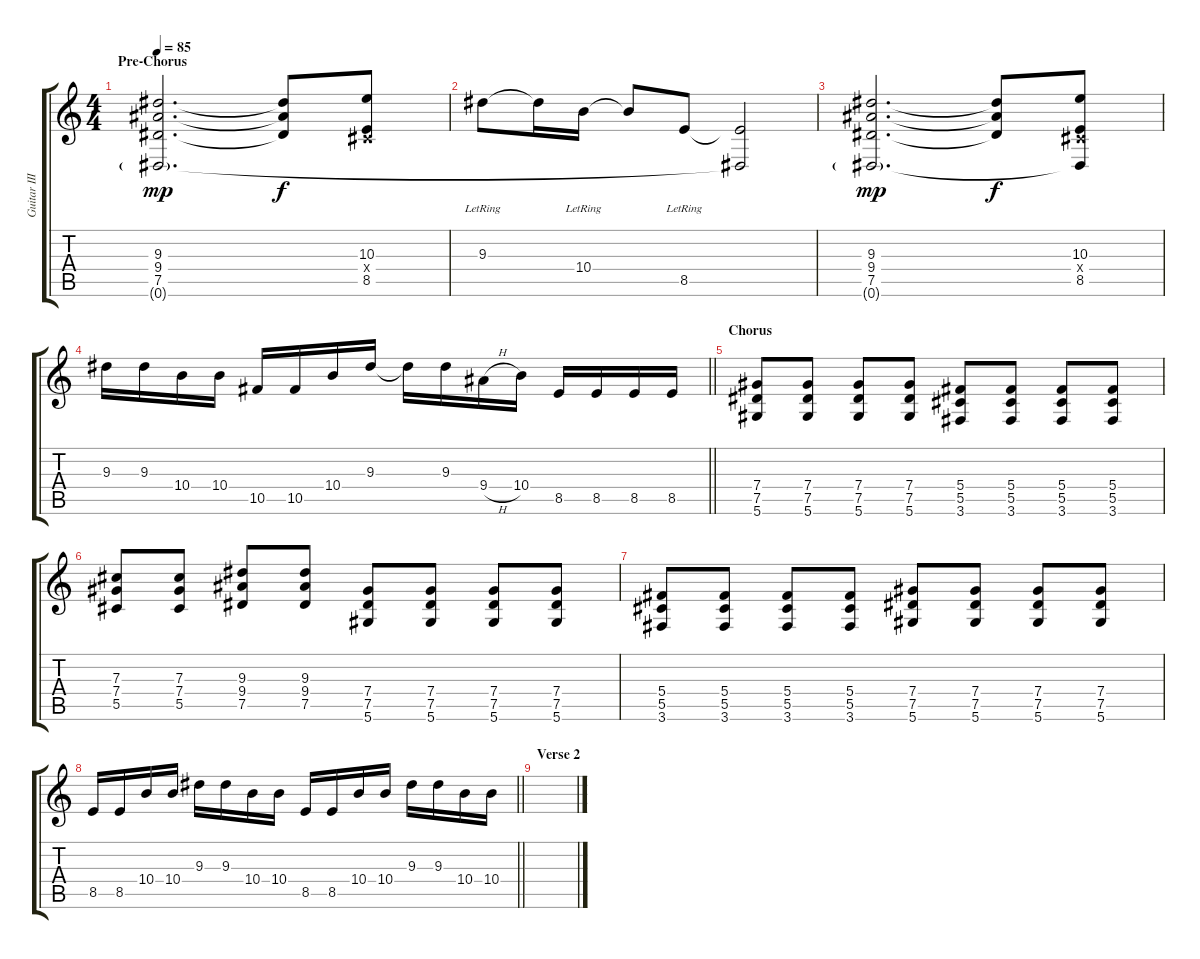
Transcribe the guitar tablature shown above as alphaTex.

\track ("Guitar III (Dist.) - Jade" "Guitar III") {instrument overdrivenguitar}
\staff {score tabs}
\tuning (Eb4 Bb3 Gb3 Db3 Ab2 Eb2) {hide}
\ts (4 4)
\section ("" "Pre-Chorus")
\tempo 85
\clef g2
\ks c
(9.3 9.4 7.5 0.6{g}).2{d dy mp} (9.3{t} 9.4{t} 7.5{t}).8{dy f} (10.3 0.4{x} 8.5).8 |
9.3{lr}.8 9.3{t}.16 10.4{lr}.16 10.4{t}.8 8.5{lr}.8 (8.5{t} 0.6{t}).2 |
(9.3 9.4 7.5 0.6{g}).2{d dy mp} (9.3{t} 9.4{t} 7.5{t}).8{dy f} (10.3 0.4{x} 8.5 0.6{t}).8 |
\barLineRight lightlight
9.3.16 9.3.16 10.4.16 10.4.16 10.5.16 10.5.16 10.4.16 9.3.16 9.3{t}.16 9.3.16 9.4{h}.16 10.4.16 8.5.16 8.5.16 8.5.16 8.5.16 |
\section ("" "Chorus")
(7.4 7.5 5.6).8 (7.4 7.5 5.6).8 (7.4 7.5 5.6).8 (7.4 7.5 5.6).8 (5.4 5.5 3.6).8 (5.4 5.5 3.6).8 (5.4 5.5 3.6).8 (5.4 5.5 3.6).8 |
(7.3 7.4 5.5).8 (7.3 7.4 5.5).8 (9.3 9.4 7.5).8 (9.3 9.4 7.5).8 (7.4 7.5 5.6).8 (7.4 7.5 5.6).8 (7.4 7.5 5.6).8 (7.4 7.5 5.6).8 |
(5.4 5.5 3.6).8 (5.4 5.5 3.6).8 (5.4 5.5 3.6).8 (5.4 5.5 3.6).8 (7.4 7.5 5.6).8 (7.4 7.5 5.6).8 (7.4 7.5 5.6).8 (7.4 7.5 5.6).8 |
\barLineRight lightlight
8.5.16 8.5.16 10.4.16 10.4.16 9.3.16 9.3.16 10.4.16 10.4.16 8.5.16 8.5.16 10.4.16 10.4.16 9.3.16 9.3.16 10.4.16 10.4.16 |
\section ("" "Verse 2")
